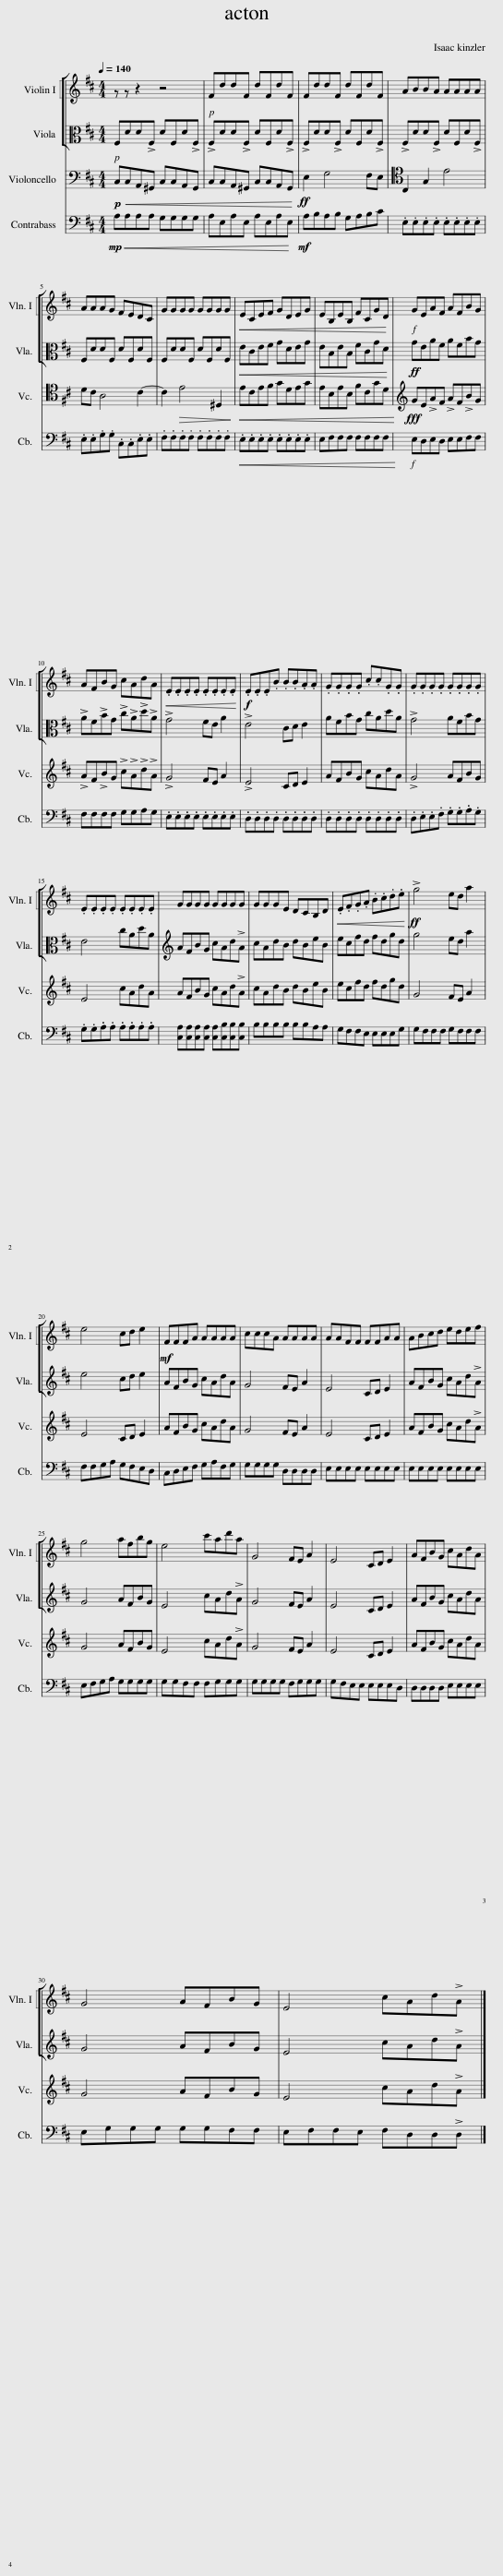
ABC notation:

X:1
%%score [ 1 2 ] 3 4
L:1/8
Q:1/4=140
M:4/4
I:linebreak $
K:D
V:1 treble
V:2 alto
V:3 bass
V:4 bass transpose=-12
V:1
 z z z2 z4 | FddF dFdF | FddF dFdF | ABBA AAAA |$ AAAG FEDC | %5
 GGGG GGGG |!<(! ECEF GDEG!<)! | EB,EB, FCGD | GEAF AFBG |$ AFBG cAdA | %10
!<(! .E.E.E.E .E.E.E.E!<)! |!f! .E.E.E.B .B.B.A.A | .G.G.G.G .c.c.G.G | .G.G.G.G .G.G.G.G |$ .E.E.E.E .E.E.E.E | %15
 GGGG GGGG | GGGE DCB,D |!<(! .E.F.G.A .B.c.d.e!<)! |!ff! !>!g4 ed a2 |$ e4 cd e2 | %20
!mf! FFFA AAAA | cccA AAAA | AAFF FFAA | ABcd edef |$ g4 afbg | %25
 e4 c'ad'a | G4 FE A2 | E4 CD E2 | AFBG cAdA |$ G4 AFBG | %30
 E4 cAd!>!A |] %31
V:2
 F,DD!>!F, DF,D!>!F, | !>!F,DD!>!F, DF,D!>!F, | !>!F,DD!>!F, DF,D!>!F, | !>!F,DD!>!F, DF,D!>!F, |$ F,DDF, DF,DF, | %5
 F,DDF, DF,DF, |!<(! ECEF GDEG!<)! | EB,EB, FCGD | GEAF AFBG |$ !>!AF!>!BG !>!c!>!A!>!d!>!A | %10
 !>!G4 FE A2 | !>!E4 CD E2 | AFBG cAdA | !>!G4 AFBG |$ E4 cAdA | %15
 AFBG cAd!>!A | cAdB dBeB | ecfd fdgd | g4 ed a2 |$ e4 cd e2 | %20
 AFBG cAdA | G4 FE A2 | E4 CD E2 | AFBG cAd!>!A |$ G4 AFBG | %25
 E4 cAd!>!A | G4 FE A2 | E4 CD E2 | AFBG cAdA |$ G4 AFBG | %30
 E4 cAd!>!A |] %31
V:3
!p! C,!<(!C,A,,^G,, C,C,A,,G,,!<)! | C,C,A,,^G,, C,C,A,,G,, |!ff! E,2 G,4 F,E, | C,2 G,2 E4 |$ DC A,4 C2- | %5
 C2!>(! E4 ^D,2!>)! |!<(! ECEF GDEG!<)! | EB,EB, FCGD |!fff! GE!>!AF !>!AF!>!BG |$ !>!AF!>!BG !>!c!>!A!>!d!>!A | %10
 !>!G4 FE A2 | !>!E4 CD E2 | AFBG cAdA | !>!G4 AFBG |$ E4 cAdA | %15
 AFBG cAd!>!A | cAdB dBeB | ecfd fdgd | G4 FE A2 |$ E4 CD E2 | %20
 AFBG cAdA | G4 FE A2 | E4 CD E2 | AFBG cAd!>!A |$ G4 AFBG | %25
 E4 cAd!>!A | G4 FE A2 | E4 CD E2 | AFBG cAdA |$ G4 AFBG | %30
 E4 cAd!>!A |] %31
V:4
!mp!!<(! A,A,A,A, G,G,G,G,!<)! | A,E,A,E, A,E,A,E, |!mf! A,B,A,B, G,A,B,C | .E,.E,.E,.E, .E,.E,.E,.E, |$ .E,.E,.G,.G, .C,.C,.E,.E, | %5
 .F,.F,.F,.F, .F,.F,.F,.F, |!<(! .E,.E,.E,.E, .E,.E,.E,.E,!<)! | E,F,F,F, F,F,F,F, | E,D,E,D, E,E,F,F, |$ F,F,F,F, G,G,A,G, | %10
 .E,.E,.E,.E, .E,.E,.E,.E, | .D,.D,.D,.D, .D,.D,.D,.D, | .D,.D,.D,.D, .D,.D,.D,.D, | .D,.E,.E,.F, .G,.G,.A,.G, |$ .G,.G,.A,.A, .A,.A,.A,.A, | %15
 [C,A,][C,A,][C,A,][C,A,] [C,A,][C,B,][C,B,][C,B,] | B,B,B,B, B,B,A,A, | G,F,F,E, E,E,E,G, | G,F,F,F, G,F,F,F, |$ F,F,G,A, G,F,E,D, | %20
 C,D,E,F, G,A,F,G, | G,G,G,G, D,D,D,D, | E,E,E,E, E,E,E,E, | E,E,E,E, E,E,E,E, |$ E,F,G,A, G,G,G,G, | %25
 G,G,F,F, F,G,G,G, | G,G,G,G, F,G,G,G, | G,F,E,E, E,E,E,D, | D,D,D,D, E,E,E,E, |$ E,G,G,G, G,G,F,F, | %30
 E,F,F,E, F,D,D,!>!D, |] %31
